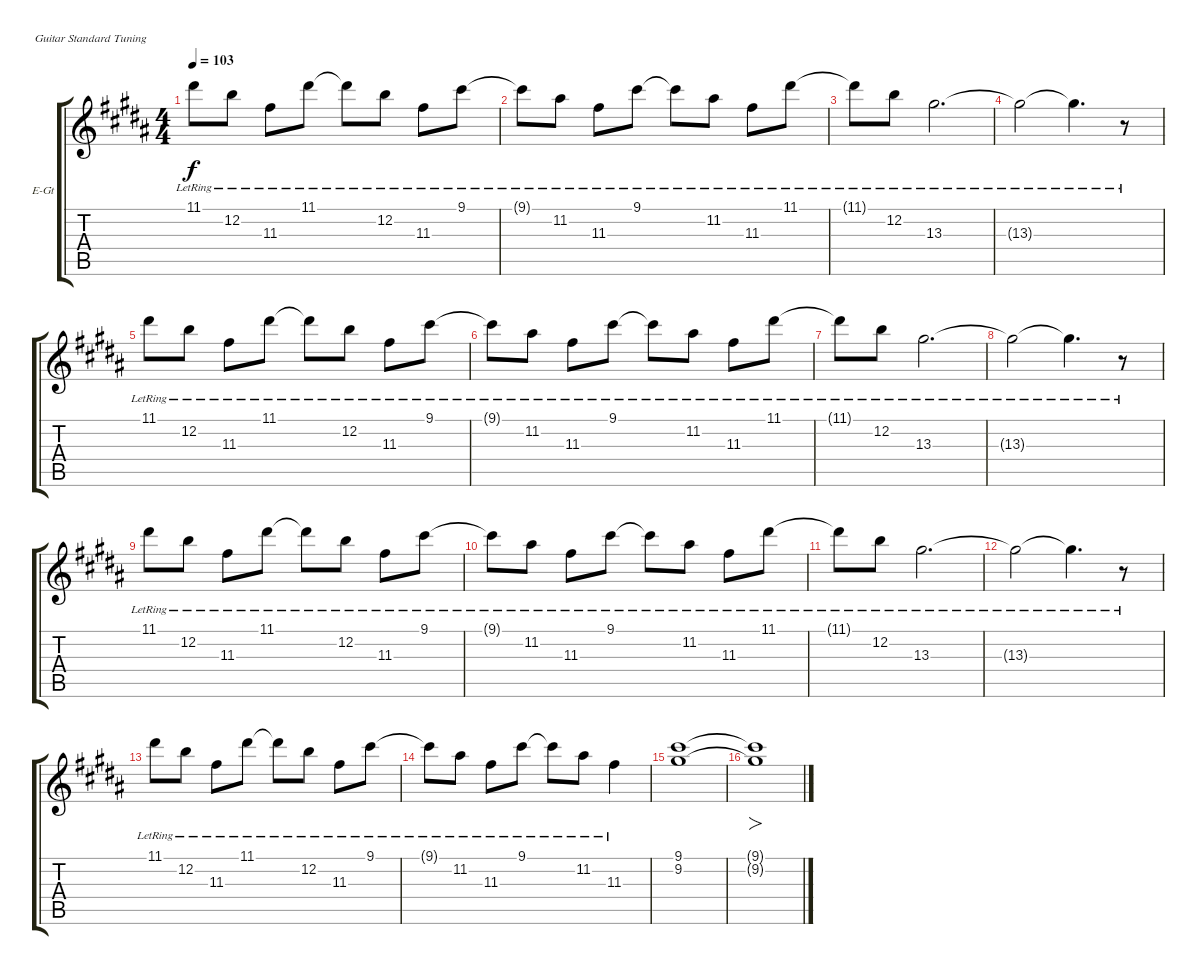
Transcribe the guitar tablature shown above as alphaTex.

\defaultSystemsLayout 4
\bracketExtendMode groupsimilarinstruments
\firstSystemTrackNameOrientation horizontal
\otherSystemsTrackNameOrientation horizontal
\track ("Distortion 2" "E-Gt") {instrument distortionguitar}
\staff {score tabs}
\tuning (E4 B3 G3 D3 A2 E2)
\ts (4 4)
\tempo 103
\clef g2
\scale
0.333333
\ks b
11.1{lr}.8{dy f} 12.2{lr}.8 11.3{lr}.8 11.1{lr}.8 11.1{lr t}.8 12.2{lr}.8 11.3{lr}.8 9.1{lr}.8 |
\scale
0.333333 9.1{lr t}.8 11.2{lr}.8 11.3{lr}.8 9.1{lr}.8 9.1{lr t}.8 11.2{lr}.8 11.3{lr}.8 11.1{lr}.8 |
\scale
0.333333 11.1{lr t}.8 12.2{lr}.8 13.3{lr}.2{d} |
\scale
0.333333 13.3{lr t}.2 13.3{lr t}.4{d} r.8 |
\scale
0.333333 11.1{lr}.8 12.2{lr}.8 11.3{lr}.8 11.1{lr}.8 11.1{lr t}.8 12.2{lr}.8 11.3{lr}.8 9.1{lr}.8 |
\scale
0.333333 9.1{lr t}.8 11.2{lr}.8 11.3{lr}.8 9.1{lr}.8 9.1{lr t}.8 11.2{lr}.8 11.3{lr}.8 11.1{lr}.8 |
\scale
0.333333 11.1{lr t}.8 12.2{lr}.8 13.3{lr}.2{d} |
\scale
0.333333 13.3{lr t}.2 13.3{lr t}.4{d} r.8 |
\scale
0.333333 11.1{lr}.8 12.2{lr}.8 11.3{lr}.8 11.1{lr}.8 11.1{lr t}.8 12.2{lr}.8 11.3{lr}.8 9.1{lr}.8 |
\scale
0.333333 9.1{lr t}.8 11.2{lr}.8 11.3{lr}.8 9.1{lr}.8 9.1{lr t}.8 11.2{lr}.8 11.3{lr}.8 11.1{lr}.8 |
\scale
0.333333 11.1{lr t}.8 12.2{lr}.8 13.3{lr}.2{d} |
\scale
0.333333 13.3{lr t}.2 13.3{lr t}.4{d} r.8 |
\scale
0.333333 11.1{lr}.8 12.2{lr}.8 11.3{lr}.8 11.1{lr}.8 11.1{lr t}.8 12.2{lr}.8 11.3{lr}.8 9.1{lr}.8 |
9.1{lr t}.8 11.2{lr}.8 11.3{lr}.8 9.1{lr}.8 9.1{lr t}.8 11.2{lr}.8 11.3{lr}.4 |
(9.2 9.1).1 |
(9.2{t} 9.1{t}).1{fo}
